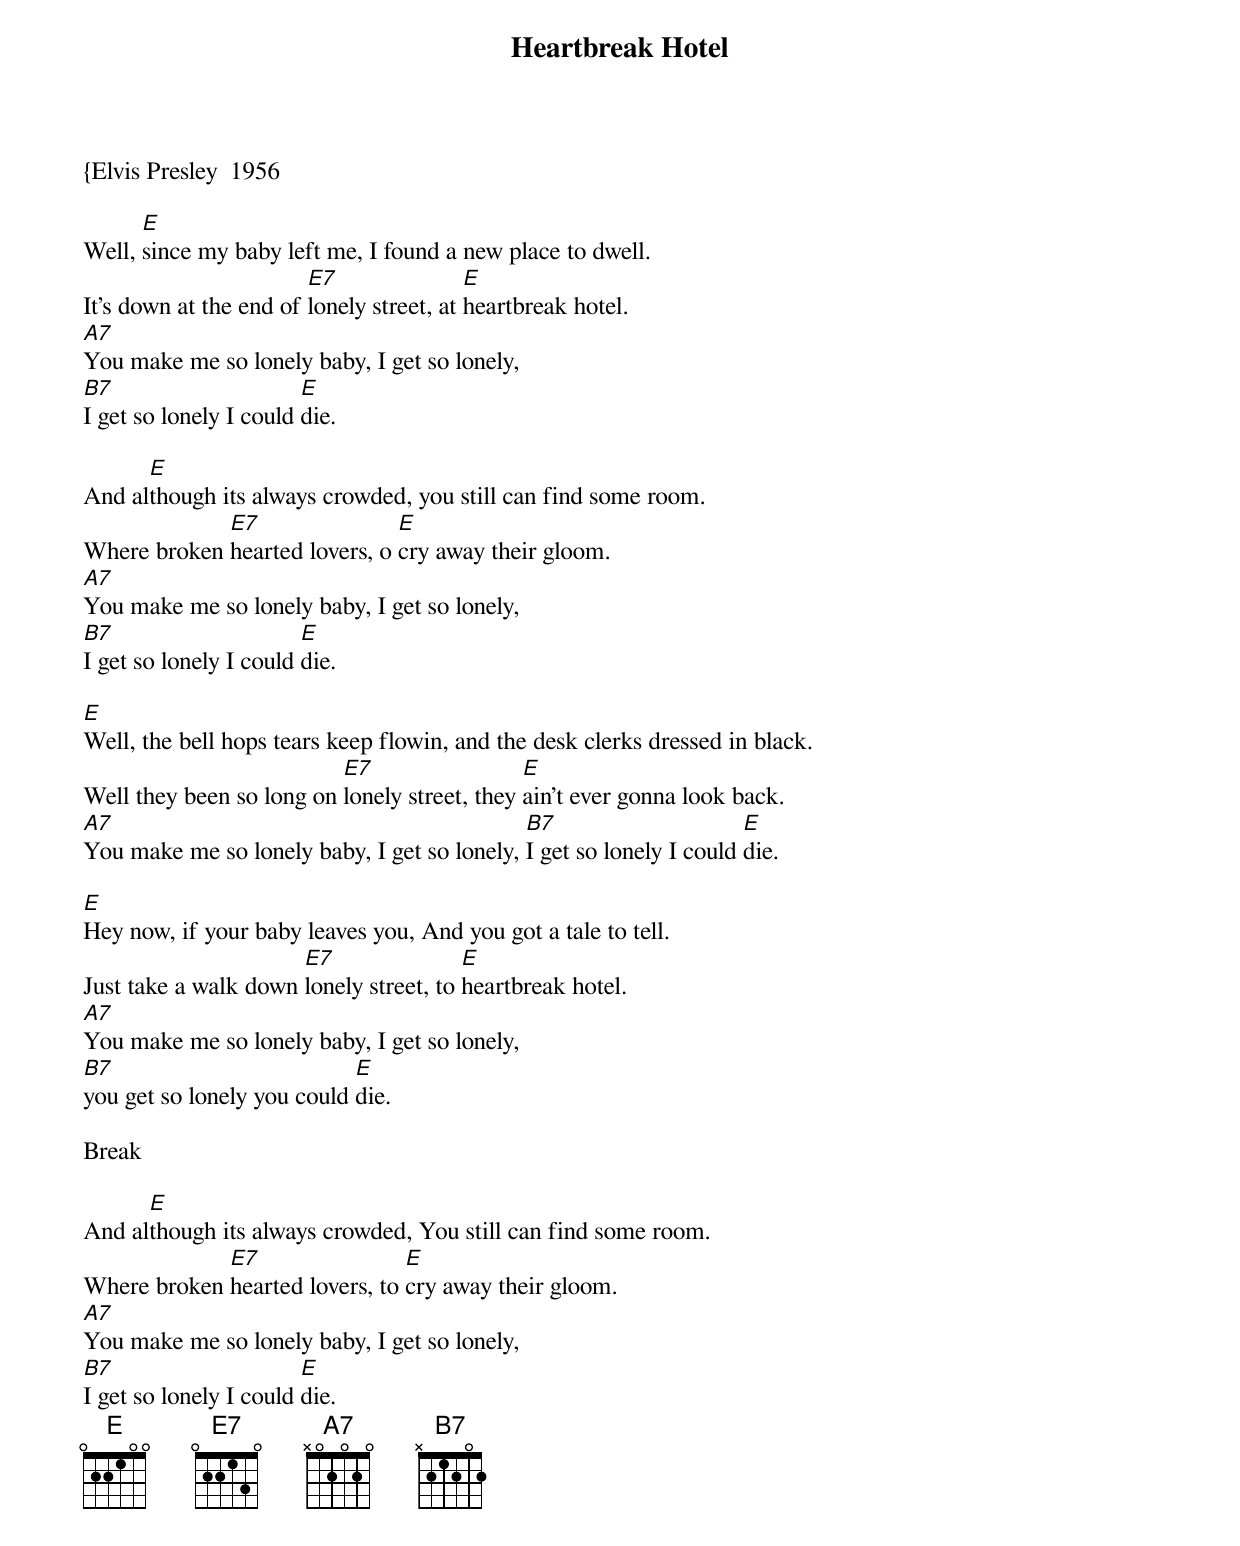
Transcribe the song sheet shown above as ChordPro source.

{title:Heartbreak Hotel}
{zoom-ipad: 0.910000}
{Elvis Presley  1956

Well, [E]since my baby left me, I found a new place to dwell.
It’s down at the end of [E7]lonely street, at [E]heartbreak hotel.
[A7]You make me so lonely baby, I get so lonely,
[B7]I get so lonely I could [E]die.

And al[E]though its always crowded, you still can find some room.
Where broken [E7]hearted lovers, o [E]cry away their gloom.
[A7]You make me so lonely baby, I get so lonely,
[B7]I get so lonely I could [E]die.

[E]Well, the bell hops tears keep flowin, and the desk clerks dressed in black.
Well they been so long on [E7]lonely street, they [E]ain’t ever gonna look back.
[A7]You make me so lonely baby, I get so lonely, [B7]I get so lonely I could [E]die.

[E]Hey now, if your baby leaves you, And you got a tale to tell.
Just take a walk down [E7]lonely street, to [E]heartbreak hotel.
[A7]You make me so lonely baby, I get so lonely,
[B7]you get so lonely you could [E]die.

Break

And al[E]though its always crowded, You still can find some room.
Where broken [E7]hearted lovers, to [E]cry away their gloom.
[A7]You make me so lonely baby, I get so lonely,
[B7]I get so lonely I could [E]die.
